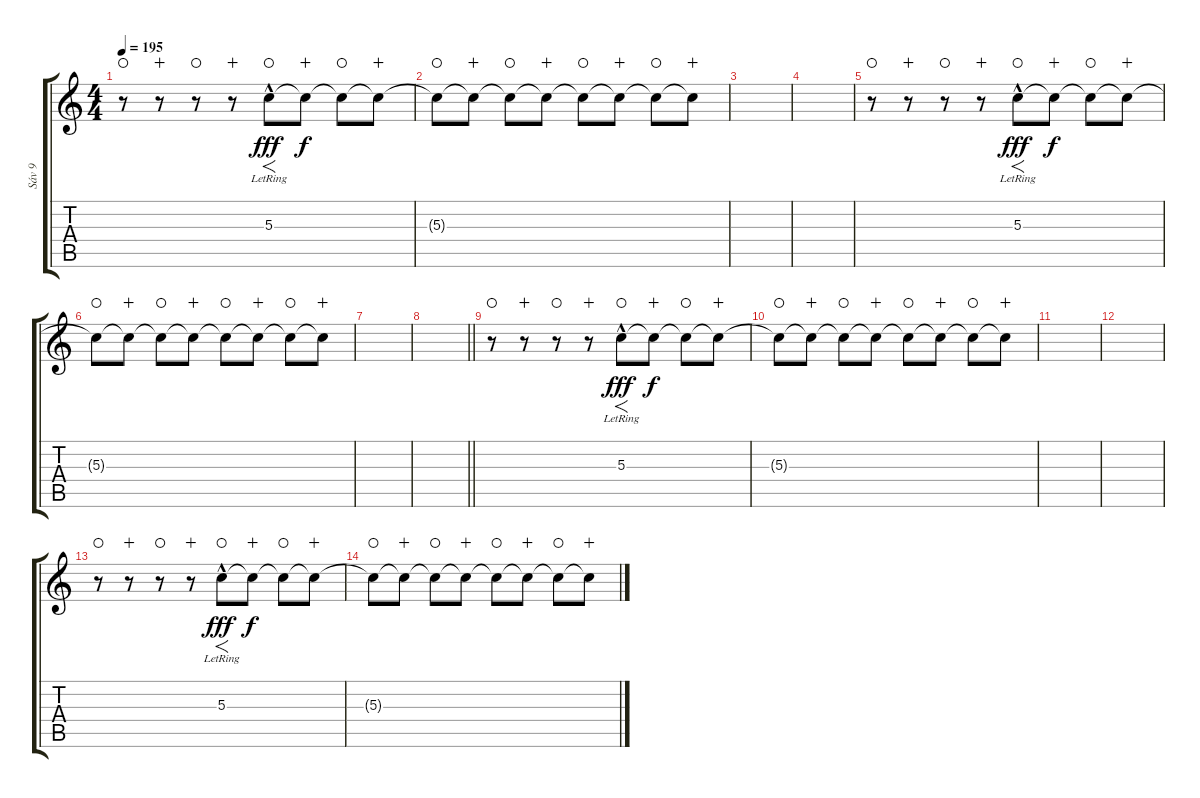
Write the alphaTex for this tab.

\track ("Sáv 9" "Sáv 9") {instrument electricguitarjazz}
\staff {score tabs}
\tuning (E4 B3 G3 D3 A2 E2) {hide}
\ts (4 4)
\tempo 195
\clef g2
\ks c
r.8{dy f waho} r.8{wahc} r.8{waho} r.8{wahc} 5.3{hac lr}.8{f dy fff waho} 5.3{t}.8{dy f wahc} 5.3{t}.8{waho} 5.3{t}.8{wahc} |
5.3{t}.8{waho} 5.3{t}.8{wahc} 5.3{t}.8{waho} 5.3{t}.8{wahc} 5.3{t}.8{waho} 5.3{t}.8{wahc} 5.3{t}.8{waho} 5.3{t}.8{wahc} |
|
|
r.8{waho} r.8{wahc} r.8{waho} r.8{wahc} 5.3{hac lr}.8{f dy fff waho} 5.3{t}.8{dy f wahc} 5.3{t}.8{waho} 5.3{t}.8{wahc} |
5.3{t}.8{waho} 5.3{t}.8{wahc} 5.3{t}.8{waho} 5.3{t}.8{wahc} 5.3{t}.8{waho} 5.3{t}.8{wahc} 5.3{t}.8{waho} 5.3{t}.8{wahc} |
|
\barLineRight lightlight
|
\section ("" "")
r.8{waho} r.8{wahc} r.8{waho} r.8{wahc} 5.3{hac lr}.8{f dy fff waho} 5.3{t}.8{dy f wahc} 5.3{t}.8{waho} 5.3{t}.8{wahc} |
5.3{t}.8{waho} 5.3{t}.8{wahc} 5.3{t}.8{waho} 5.3{t}.8{wahc} 5.3{t}.8{waho} 5.3{t}.8{wahc} 5.3{t}.8{waho} 5.3{t}.8{wahc} |
|
|
r.8{waho} r.8{wahc} r.8{waho} r.8{wahc} 5.3{hac lr}.8{f dy fff waho} 5.3{t}.8{dy f wahc} 5.3{t}.8{waho} 5.3{t}.8{wahc} |
5.3{t}.8{waho} 5.3{t}.8{wahc} 5.3{t}.8{waho} 5.3{t}.8{wahc} 5.3{t}.8{waho} 5.3{t}.8{wahc} 5.3{t}.8{waho} 5.3{t}.8{wahc}
